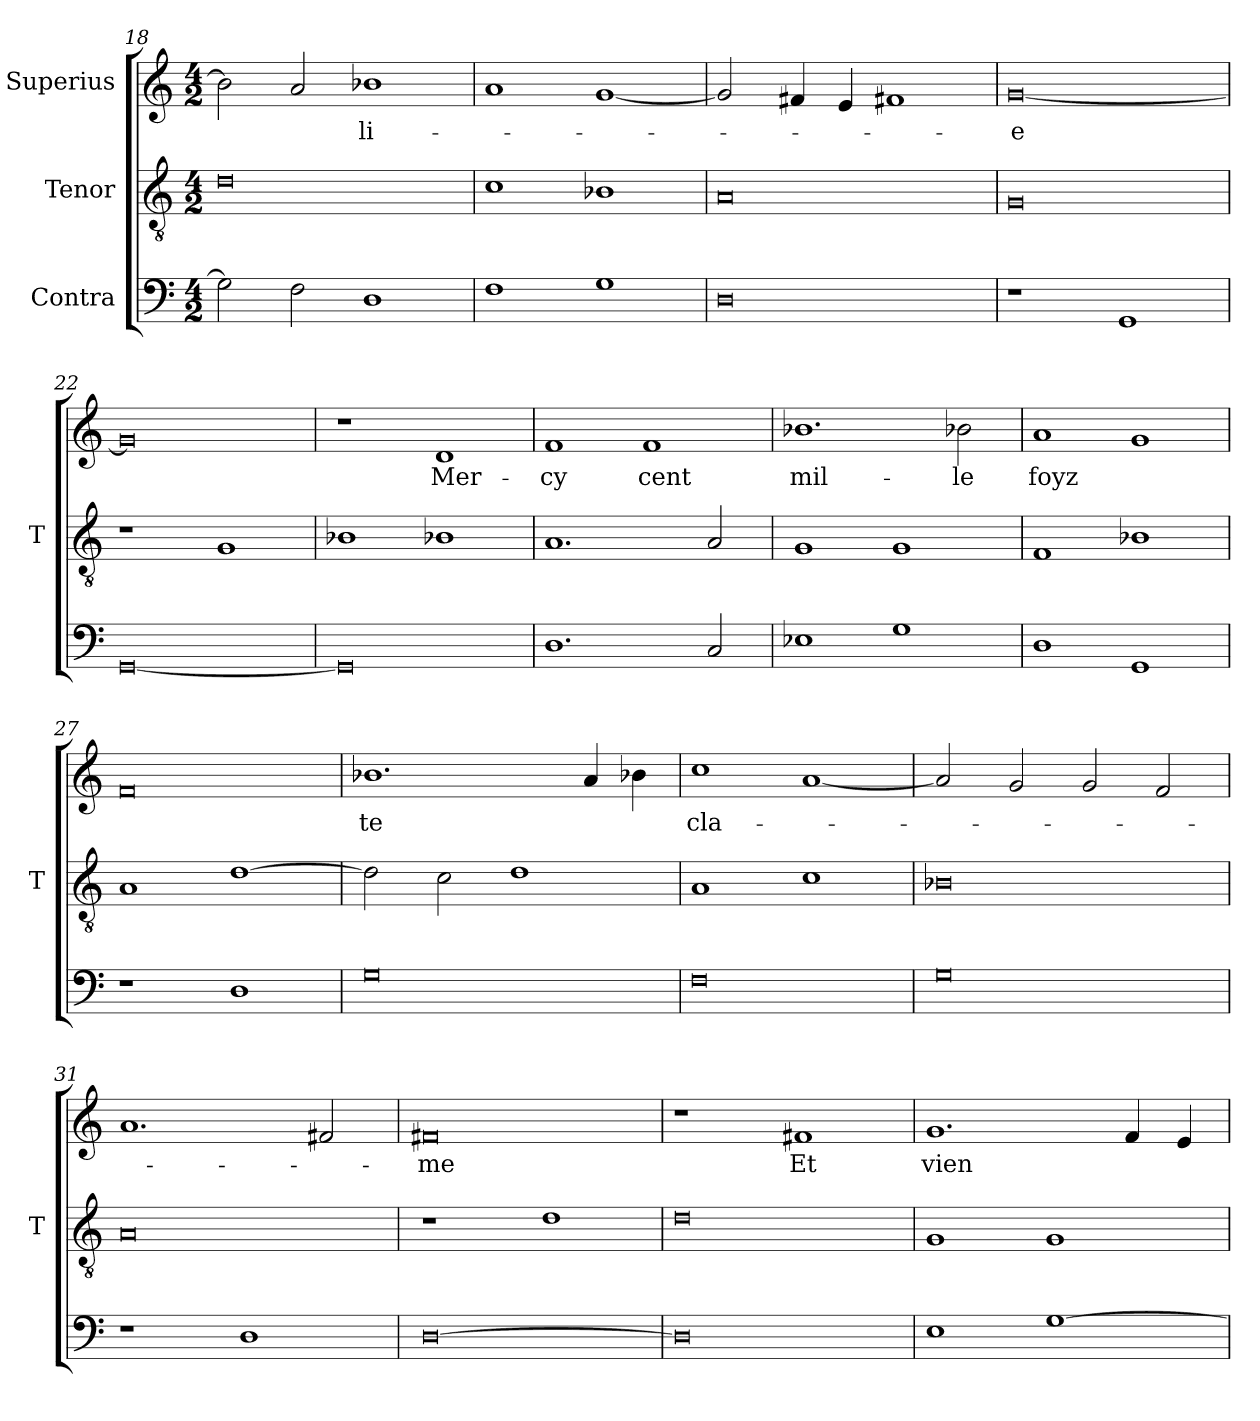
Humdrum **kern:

**kern	**kern	**kern	**text
*part3	*part2	*part1	*part1
*staff3	*staff2	*staff1	*staff1
*I"Contra	*I"Tenor	*I"Superius	*
*	*I'T	*	*
*clefF4	*clefGv2	*clefG2	*
*M4/2	*M4/2	*M4/2	*
=18	=18	=18	=18
2G]	0d	2b-]	.
2F	.	2a	.
1D	.	1b-X	-li-
=19	=19	=19	=19
1F	1c	1a	.
1G	1B-X	[1g	.
=20	=20	=20	=20
0D	0A	2g]	.
.	.	4f#X	.
.	.	4e	.
.	.	1f#X	.
=21	=21	=21	=21
1r	0G	[0g	-e
1GG	.	.	.
=22	=22	=22	=22
[0GG	1r	0g]	.
.	1G	.	.
=23	=23	=23	=23
0GG]	1B-X	1r	.
.	1B-X	1d	Mer-
=24	=24	=24	=24
1.D	1.A	1f	-cy
.	.	1f	-cent
2C	2A	.	.
=25	=25	=25	=25
1E-X	1G	1.b-X	mil-
1G	1G	.	.
.	.	2b-X	-le
=26	=26	=26	=26
1D	1F	1a	-foyz
1GG	1B-X	1g	.
=27	=27	=27	=27
1r	1A	0f	.
1D	[1d	.	.
=28	=28	=28	=28
0G	2d]	1.b-X	-te
.	2c	.	.
.	1d	.	.
.	.	4a	.
.	.	4b-X	.
=29	=29	=29	=29
0F	1A	1cc	cla-
.	1c	[1a	.
=30	=30	=30	=30
0G	0B-X	2a]	.
.	.	2g	.
.	.	2g	.
.	.	2f	.
=31	=31	=31	=31
1r	0A	1.a	.
1D	.	.	.
.	.	2f#X	.
=32	=32	=32	=32
[0D	1r	0f#X	-me
.	1d	.	.
=33	=33	=33	=33
0D]	0d	1r	.
.	.	1f#X	-Et
=34	=34	=34	=34
1E	1G	1.g	-vien
[1G	1G	.	.
.	.	4f	.
.	.	4e	.
=	=	=	=
*-	*-	*-	*-
